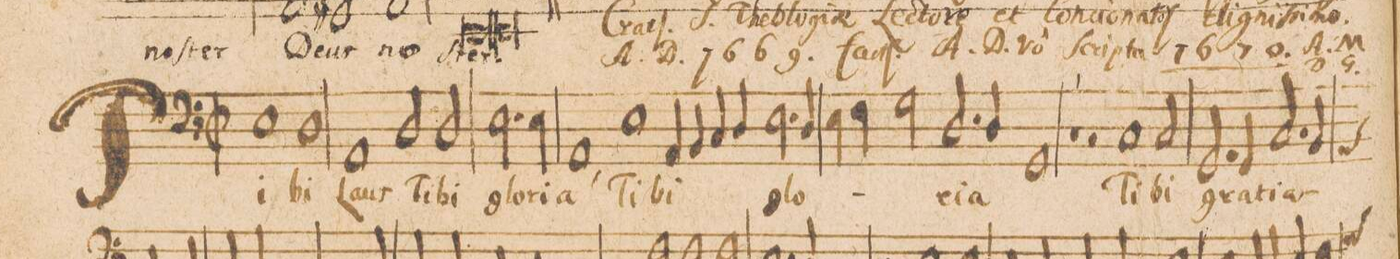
**kern	**text
*I"BASVS.	*
*clefF4	*
*k[]	*
*met(C|)	*
*M2/1	*
1E	Ti-
1D	-bi
=2-	=2-
1AA	Laus
2D/	Ti-
2D/	-bi
=3-	=3-
*2\right	*
2.E\	glo-
4E\	-ri-
1AA,<	-a
=4-	=4-
1E	Ti-
4AA/	-bi
4BB/	.
4C/	.
4D/	.
=5-	=5-
2.E\	glo-
4D/	.
4E\	.
4F\	.
2G\	.
=6-	=6-
2.D/	-ri-
4D/	-a
1GG	.
=7-	=7-
1rD	.
2rBB	.
1C/	Ti-
=8-	=8-
2C/	-bi
2.GG/	gra-
4GG/	-ti-
=9-	=9-
2.C/	-a-
*custos:AA	*
4BB/	.
*-	*-
